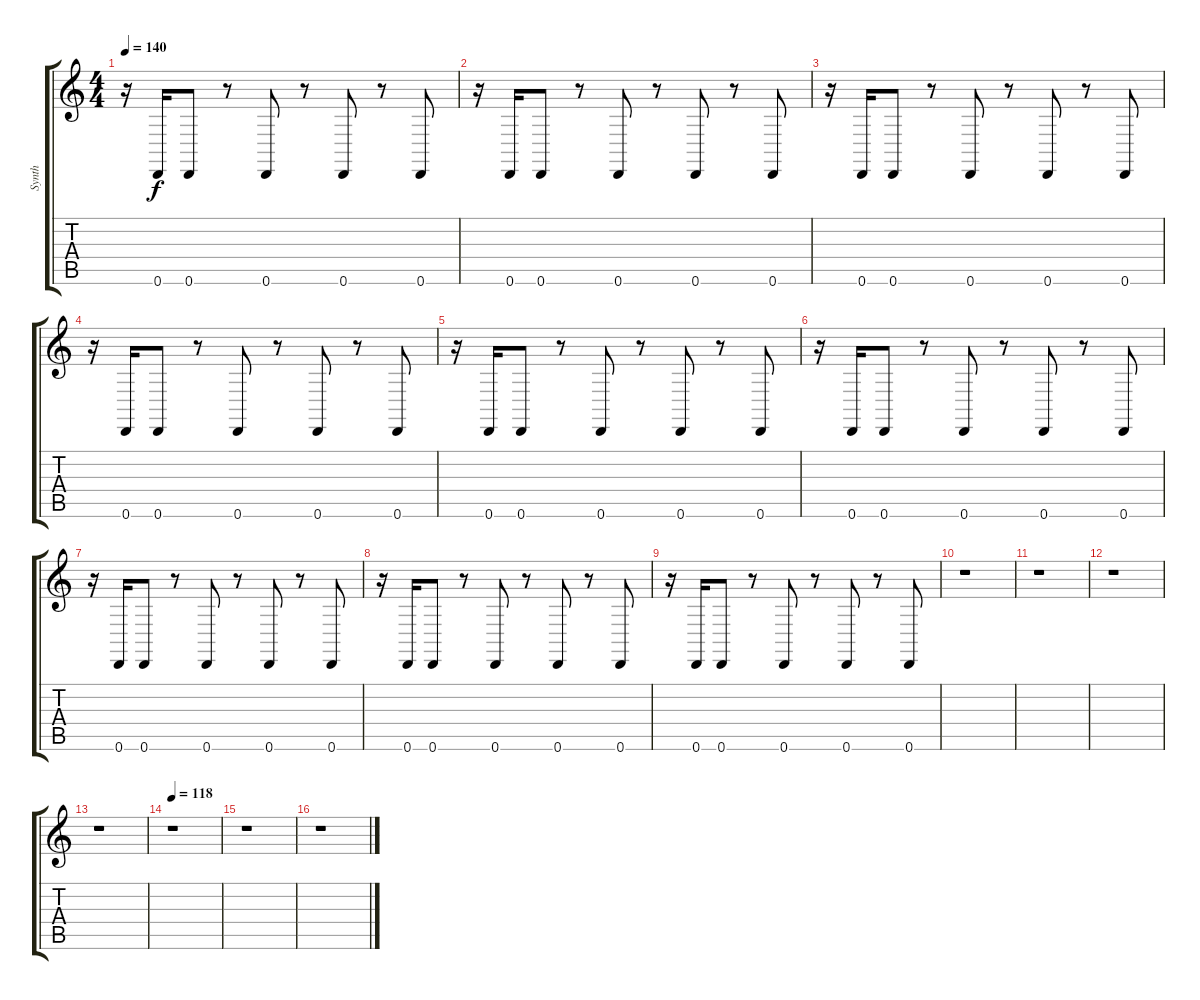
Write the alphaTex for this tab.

\track ("Synth" "Synth") {instrument lead1square}
\staff {score tabs}
\tuning (E4 B3 G3 D3 A2 D2) {hide}
\ts (4 4)
\tempo 140
\clef g2
\ks c
r.16{dy f} 0.6.16 0.6.8 r.8 0.6.8 r.8 0.6.8 r.8 0.6.8 |
r.16{volume 12} 0.6.16 0.6.8 r.8 0.6.8 r.8 0.6.8 r.8 0.6.8 |
r.16 0.6.16 0.6.8 r.8 0.6.8 r.8 0.6.8 r.8 0.6.8 |
r.16 0.6.16 0.6.8 r.8 0.6.8 r.8 0.6.8 r.8 0.6.8 |
r.16 0.6.16 0.6.8 r.8 0.6.8 r.8 0.6.8 r.8 0.6.8 |
r.16{volume 0} 0.6.16 0.6.8 r.8 0.6.8 r.8 0.6.8 r.8 0.6.8 |
r.16 0.6.16 0.6.8 r.8 0.6.8 r.8 0.6.8 r.8 0.6.8 |
r.16 0.6.16 0.6.8 r.8 0.6.8 r.8 0.6.8 r.8 0.6.8 |
r.16 0.6.16 0.6.8 r.8 0.6.8 r.8 0.6.8 r.8 0.6.8 |
r.1 |
r.1 |
r.1 |
r.1 |
\tempo 118
r.1 |
r.1 |
r.1
